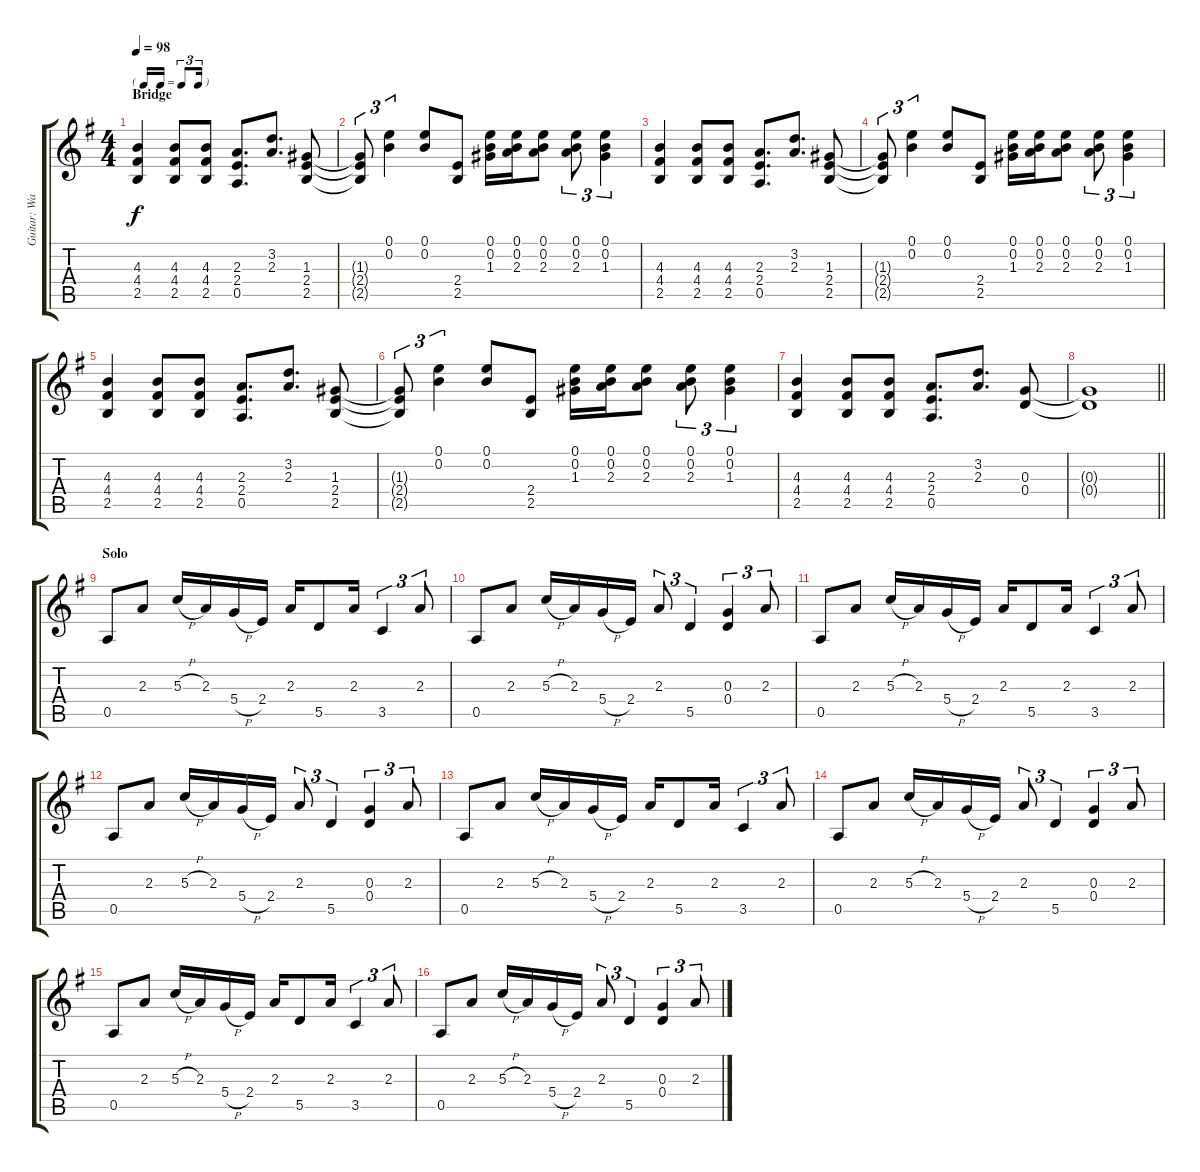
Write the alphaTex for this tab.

\track ("Guitar: Warren" "Guitar: Wa") {instrument distortionguitar}
\staff {score tabs}
\tuning (E4 B3 G3 D3 A2 E2) {hide}
\ts (4 4)
\tf triplet16th
\section ("" "Bridge")
\tempo 98
\clef g2
\ks g
(4.3 4.4 2.5).4{dy f} (4.3 4.4 2.5).8 (4.3 4.4 2.5).8 (2.3 2.4 0.5).8{d} (3.2 2.3).8{d} (1.3 2.4 2.5).8 |
(1.3{t} 2.4{t} 2.5{t}).8{tu (3 2)} (0.1 0.2).4{tu (3 2)} (0.1 0.2).8 (2.4 2.5).8 (0.1 0.2 1.3).16 (0.1 0.2 2.3).16 (0.1 0.2 2.3).8 (0.1 0.2 2.3).8{tu (3 2)} (0.1 0.2 1.3).4{tu (3 2)} |
(4.3 4.4 2.5).4 (4.3 4.4 2.5).8 (4.3 4.4 2.5).8 (2.3 2.4 0.5).8{d} (3.2 2.3).8{d} (1.3 2.4 2.5).8 |
(1.3{t} 2.4{t} 2.5{t}).8{tu (3 2)} (0.1 0.2).4{tu (3 2)} (0.1 0.2).8 (2.4 2.5).8 (0.1 0.2 1.3).16 (0.1 0.2 2.3).16 (0.1 0.2 2.3).8 (0.1 0.2 2.3).8{tu (3 2)} (0.1 0.2 1.3).4{tu (3 2)} |
(4.3 4.4 2.5).4 (4.3 4.4 2.5).8 (4.3 4.4 2.5).8 (2.3 2.4 0.5).8{d} (3.2 2.3).8{d} (1.3 2.4 2.5).8 |
(1.3{t} 2.4{t} 2.5{t}).8{tu (3 2)} (0.1 0.2).4{tu (3 2)} (0.1 0.2).8 (2.4 2.5).8 (0.1 0.2 1.3).16 (0.1 0.2 2.3).16 (0.1 0.2 2.3).8 (0.1 0.2 2.3).8{tu (3 2)} (0.1 0.2 1.3).4{tu (3 2)} |
(4.3 4.4 2.5).4 (4.3 4.4 2.5).8 (4.3 4.4 2.5).8 (2.3 2.4 0.5).8{d} (3.2 2.3).8{d} (0.3 0.4).8 |
\barLineRight lightlight
(0.3{t} 0.4{t}).1 |
\section ("" "Solo")
0.5.8 2.3.8 5.3{h}.16 2.3.16 5.4{h}.16 2.4.16 2.3.16 5.5.8 2.3.16 3.5.4{tu (3 2)} 2.3.8{tu (3 2)} |
0.5.8 2.3.8 5.3{h}.16 2.3.16 5.4{h}.16 2.4.16 2.3.8{tu (3 2)} 5.5.4{tu (3 2)} (0.3 0.4).4{tu (3 2)} 2.3.8{tu (3 2)} |
0.5.8 2.3.8 5.3{h}.16 2.3.16 5.4{h}.16 2.4.16 2.3.16 5.5.8 2.3.16 3.5.4{tu (3 2)} 2.3.8{tu (3 2)} |
0.5.8 2.3.8 5.3{h}.16 2.3.16 5.4{h}.16 2.4.16 2.3.8{tu (3 2)} 5.5.4{tu (3 2)} (0.3 0.4).4{tu (3 2)} 2.3.8{tu (3 2)} |
0.5.8 2.3.8 5.3{h}.16 2.3.16 5.4{h}.16 2.4.16 2.3.16 5.5.8 2.3.16 3.5.4{tu (3 2)} 2.3.8{tu (3 2)} |
0.5.8 2.3.8 5.3{h}.16 2.3.16 5.4{h}.16 2.4.16 2.3.8{tu (3 2)} 5.5.4{tu (3 2)} (0.3 0.4).4{tu (3 2)} 2.3.8{tu (3 2)} |
0.5.8 2.3.8 5.3{h}.16 2.3.16 5.4{h}.16 2.4.16 2.3.16 5.5.8 2.3.16 3.5.4{tu (3 2)} 2.3.8{tu (3 2)} |
0.5.8 2.3.8 5.3{h}.16 2.3.16 5.4{h}.16 2.4.16 2.3.8{tu (3 2)} 5.5.4{tu (3 2)} (0.3 0.4).4{tu (3 2)} 2.3.8{tu (3 2)}
